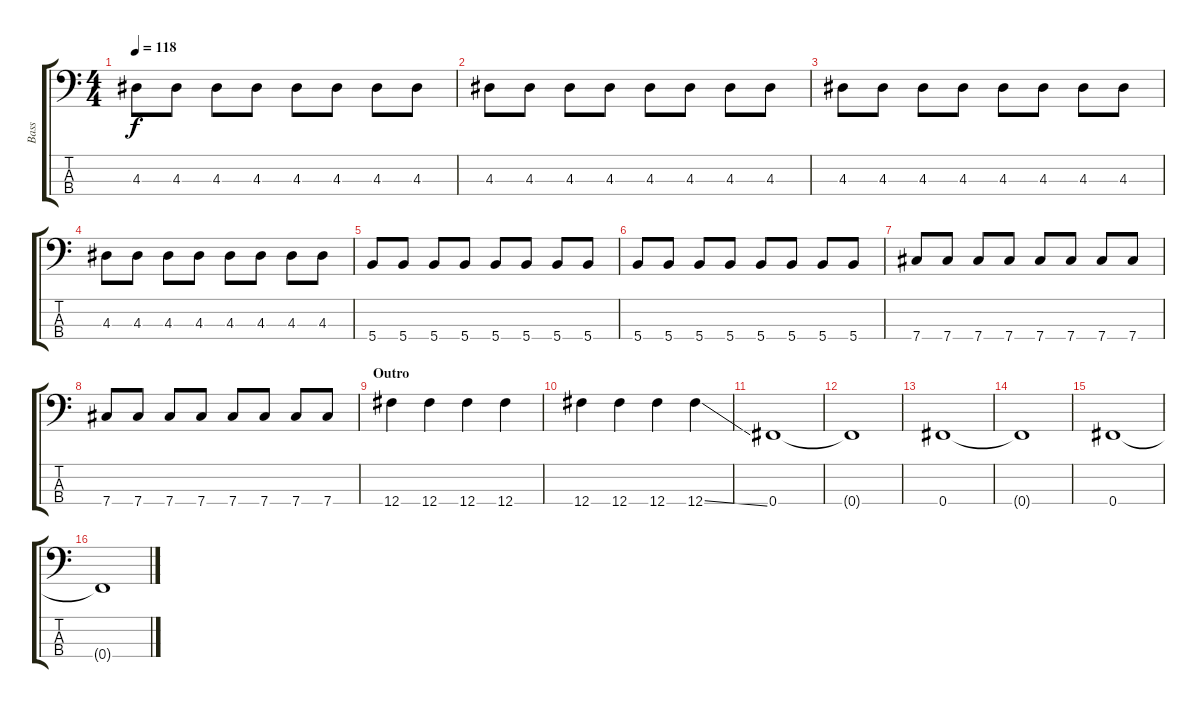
\track ("Bass" "Bass") {instrument electricbasspick}
\staff {score tabs}
\tuning (A2 E2 B1 Gb1) {hide}
\ts (4 4)
\tempo 118
\clef f4
\ks c
4.3.8{dy f} 4.3.8 4.3.8 4.3.8 4.3.8 4.3.8 4.3.8 4.3.8 |
4.3.8 4.3.8 4.3.8 4.3.8 4.3.8 4.3.8 4.3.8 4.3.8 |
4.3.8 4.3.8 4.3.8 4.3.8 4.3.8 4.3.8 4.3.8 4.3.8 |
4.3.8 4.3.8 4.3.8 4.3.8 4.3.8 4.3.8 4.3.8 4.3.8 |
5.4.8 5.4.8 5.4.8 5.4.8 5.4.8 5.4.8 5.4.8 5.4.8 |
5.4.8 5.4.8 5.4.8 5.4.8 5.4.8 5.4.8 5.4.8 5.4.8 |
7.4.8 7.4.8 7.4.8 7.4.8 7.4.8 7.4.8 7.4.8 7.4.8 |
7.4.8 7.4.8 7.4.8 7.4.8 7.4.8 7.4.8 7.4.8 7.4.8 |
\section ("" "Outro")
12.4.4 12.4.4 12.4.4 12.4.4 |
12.4.4 12.4.4 12.4.4 12.4{ss}.4 |
0.4.1 |
0.4{t}.1 |
0.4.1 |
0.4{t}.1 |
0.4.1 |
0.4{t}.1
